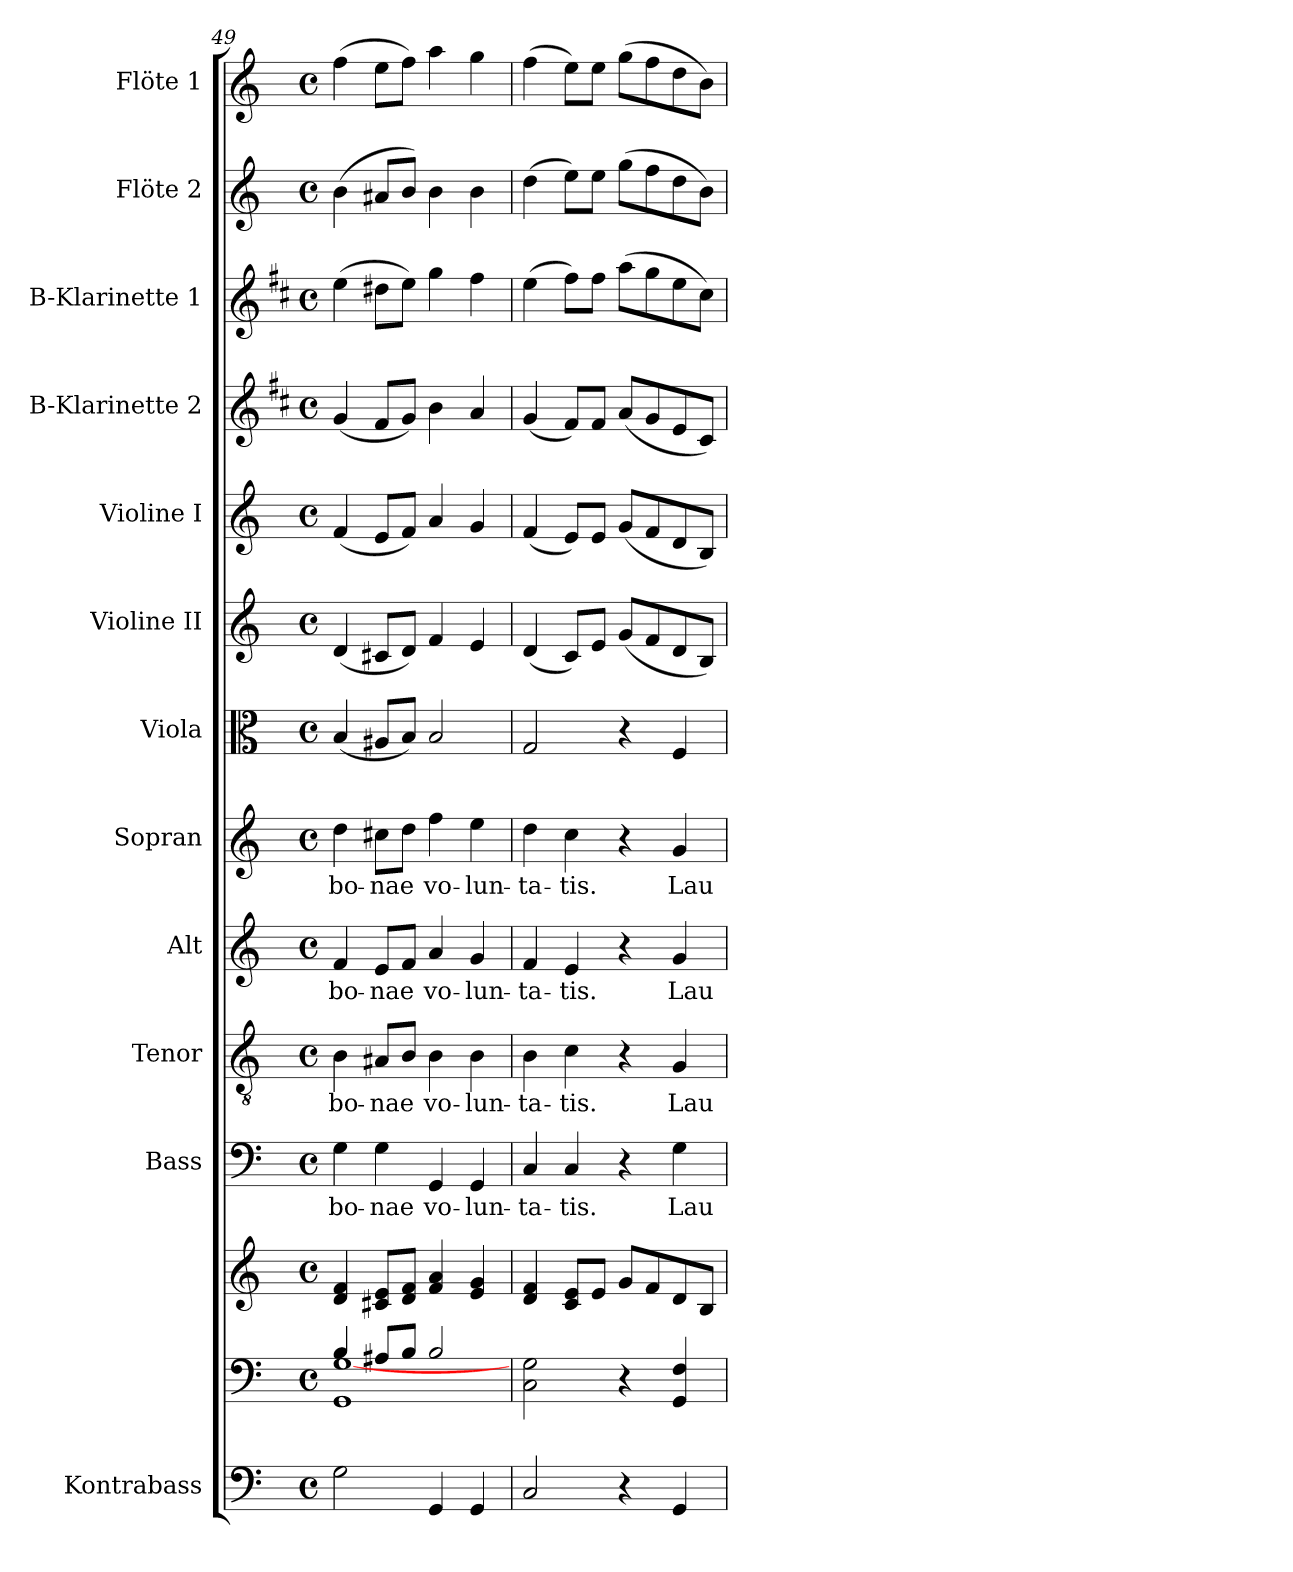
**kern	**kern	**kern	**kern	**text	**kern	**text	**kern	**text	**kern	**text	**kern	**kern	**kern	**kern	**kern	**kern	**kern
*part13	*part12	*part12	*part11	*part11	*part10	*part10	*part9	*part9	*part8	*part8	*part7	*part6	*part5	*part4	*part3	*part2	*part1
*staff14	*staff13	*staff12	*staff11	*staff11	*staff10	*staff10	*staff9	*staff9	*staff8	*staff8	*staff7	*staff6	*staff5	*staff4	*staff3	*staff2	*staff1
*I"Kontrabass	*	*	*I"Bass	*	*I"Tenor	*	*I"Alt	*	*I"Sopran	*	*I"Viola	*I"Violine II	*I"Violine I	*I"B-Klarinette 2	*I"B-Klarinette 1	*I"Flöte 2	*I"Flöte 1
*I'Kb.	*	*	*I'B.	*	*I'T.	*	*I'A.	*	*I'S.	*	*I'Vla.	*I'Vl. II	*I'Vl. I	*I'B Kl. 2	*I'B Kl. 1	*I'Fl. 2	*I'Fl. 1
*clefF4	*clefF4	*clefG2	*clefF4	*	*clefGv2	*	*clefG2	*	*clefG2	*	*clefC3	*clefG2	*clefG2	*clefG2	*clefG2	*clefG2	*clefG2
*ITrd7c12	*	*	*	*	*	*	*	*	*	*	*	*	*	*ITrd1c2	*ITrd1c2	*	*
*k[]	*k[]	*k[]	*k[]	*	*k[]	*	*k[]	*	*k[]	*	*k[]	*k[]	*k[]	*k[]	*k[]	*k[]	*k[]
*C:	*C:	*C:	*C:	*	*C:	*	*C:	*	*C:	*	*C:	*C:	*C:	*C:	*C:	*C:	*C:
*M4/4	*M4/4	*M4/4	*M4/4	*	*M4/4	*	*M4/4	*	*M4/4	*	*M4/4	*M4/4	*M4/4	*M4/4	*M4/4	*M4/4	*M4/4
*met(c)	*met(c)	*met(c)	*met(c)	*	*met(c)	*	*met(c)	*	*met(c)	*	*met(c)	*met(c)	*met(c)	*met(c)	*met(c)	*met(c)	*met(c)
=49	=49	=49	=49	=49	=49	=49	=49	=49	=49	=49	=49	=49	=49	=49	=49	=49	=49
*	*^	*	*	*	*	*	*	*	*	*	*	*	*	*	*	*	*
!	!	!	!	!	!LO:LY:b	!	!LO:LY:b	!	!LO:LY:b	!	!LO:LY:b	!	!	!	!	!	!	!
2GG\	4B/	1GG [<1G	4d/ 4f/	4G\	bo-	4B\	bo-	4f/	bo-	4dd\	bo-	(<4B/	(<4d/	(<4f/	(<4f/	(>4dd\	(>4b\	(>4ff\
!	!	!	!	!	!LO:LY:b	!	!LO:LY:b	!	!LO:LY:b	!	!LO:LY:b	!	!	!	!	!	!	!
.	8A#X/L	.	8c#X/ 8e/L	4G\	-nae	8A#X/L	-nae	8e/L	-nae	8cc#X\L	-nae	8A#X/L	8c#X/L	8e/L	8e/L	8cc#X\L	8a#X/L	8ee\L
.	8B/J	.	8d/ 8f/J	.	.	8B/J	.	8f/J	.	8dd\J	.	8B/J)	8d/J)	8f/J)	8f/J)	8dd\J)	8b/J)	8ff\J)
!	!	!	!	!	!LO:LY:b	!	!LO:LY:b	!	!LO:LY:b	!	!LO:LY:b	!	!	!	!	!	!	!
4GGG/	2B/	.	4f/ 4a/	4GG/	vo-	4B\	vo-	4a/	vo-	4ff\	vo-	2B/	4f/	4a/	4a\	4ff\	4b\	4aa\
!	!	!	!	!	!LO:LY:b	!	!LO:LY:b	!	!LO:LY:b	!	!LO:LY:b	!	!	!	!	!	!	!
4GGG/	.	.	4e/ 4g/	4GG/	-lun-	4B\	-lun-	4g/	-lun-	4ee\	-lun-	.	4e/	4g/	4g/	4ee\	4b\	4gg\
*	*v	*v	*	*	*	*	*	*	*	*	*	*	*	*	*	*	*	*
!!LO:PB:g=z
=50	=50	=50	=50	=50	=50	=50	=50	=50	=50	=50	=50	=50	=50	=50	=50	=50	=50
!	!	!	!	!LO:LY:b	!	!LO:LY:b	!	!LO:LY:b	!	!LO:LY:b	!	!	!	!	!	!	!
2CC/	2C\ 2G\	4d/ 4f/	4C/	-ta-	4B\	-ta-	4f/	-ta-	4dd\	-ta-	2G/	(<4d/	(<4f/	(<4f/	(>4dd\	(>4dd\	(>4ff\
!	!	!	!	!LO:LY:b	!	!LO:LY:b	!	!LO:LY:b	!	!LO:LY:b	!	!	!	!	!	!	!
.	.	8c/ 8e/L	4C/	-tis.	4c\	-tis.	4e/	-tis.	4cc\	-tis.	.	8c/L)	8e/L)	8e/L)	8ee\L)	8ee\L)	8ee\L)
.	.	8e/J	.	.	.	.	.	.	.	.	.	8e/J	8e/J	8e/J	8ee\J	8ee\J	8ee\J
4r	4r	8g/L	4r	.	4r	.	4r	.	4r	.	4r	(<8g/L	(<8g/L	(<8g/L	(>8gg\L	(>8gg\L	(>8gg\L
.	.	8f/	.	.	.	.	.	.	.	.	.	8f/	8f/	8f/	8ff\	8ff\	8ff\
!	!	!	!	!LO:LY:b	!	!LO:LY:b	!	!LO:LY:b	!	!LO:LY:b	!	!	!	!	!	!	!
4GGG/	4GG/ 4F/	8d/	4G\	Lau-	4G/	Lau-	4g/	Lau-	4g/	Lau-	4F/	8d/	8d/	8d/	8dd\	8dd\	8dd\
.	.	8B/J	.	.	.	.	.	.	.	.	.	8B/J)	8B/J)	8B/J)	8b\J)	8b\J)	8b\J)
=	=	=	=	=	=	=	=	=	=	=	=	=	=	=	=	=	=
*-	*-	*-	*-	*-	*-	*-	*-	*-	*-	*-	*-	*-	*-	*-	*-	*-	*-
